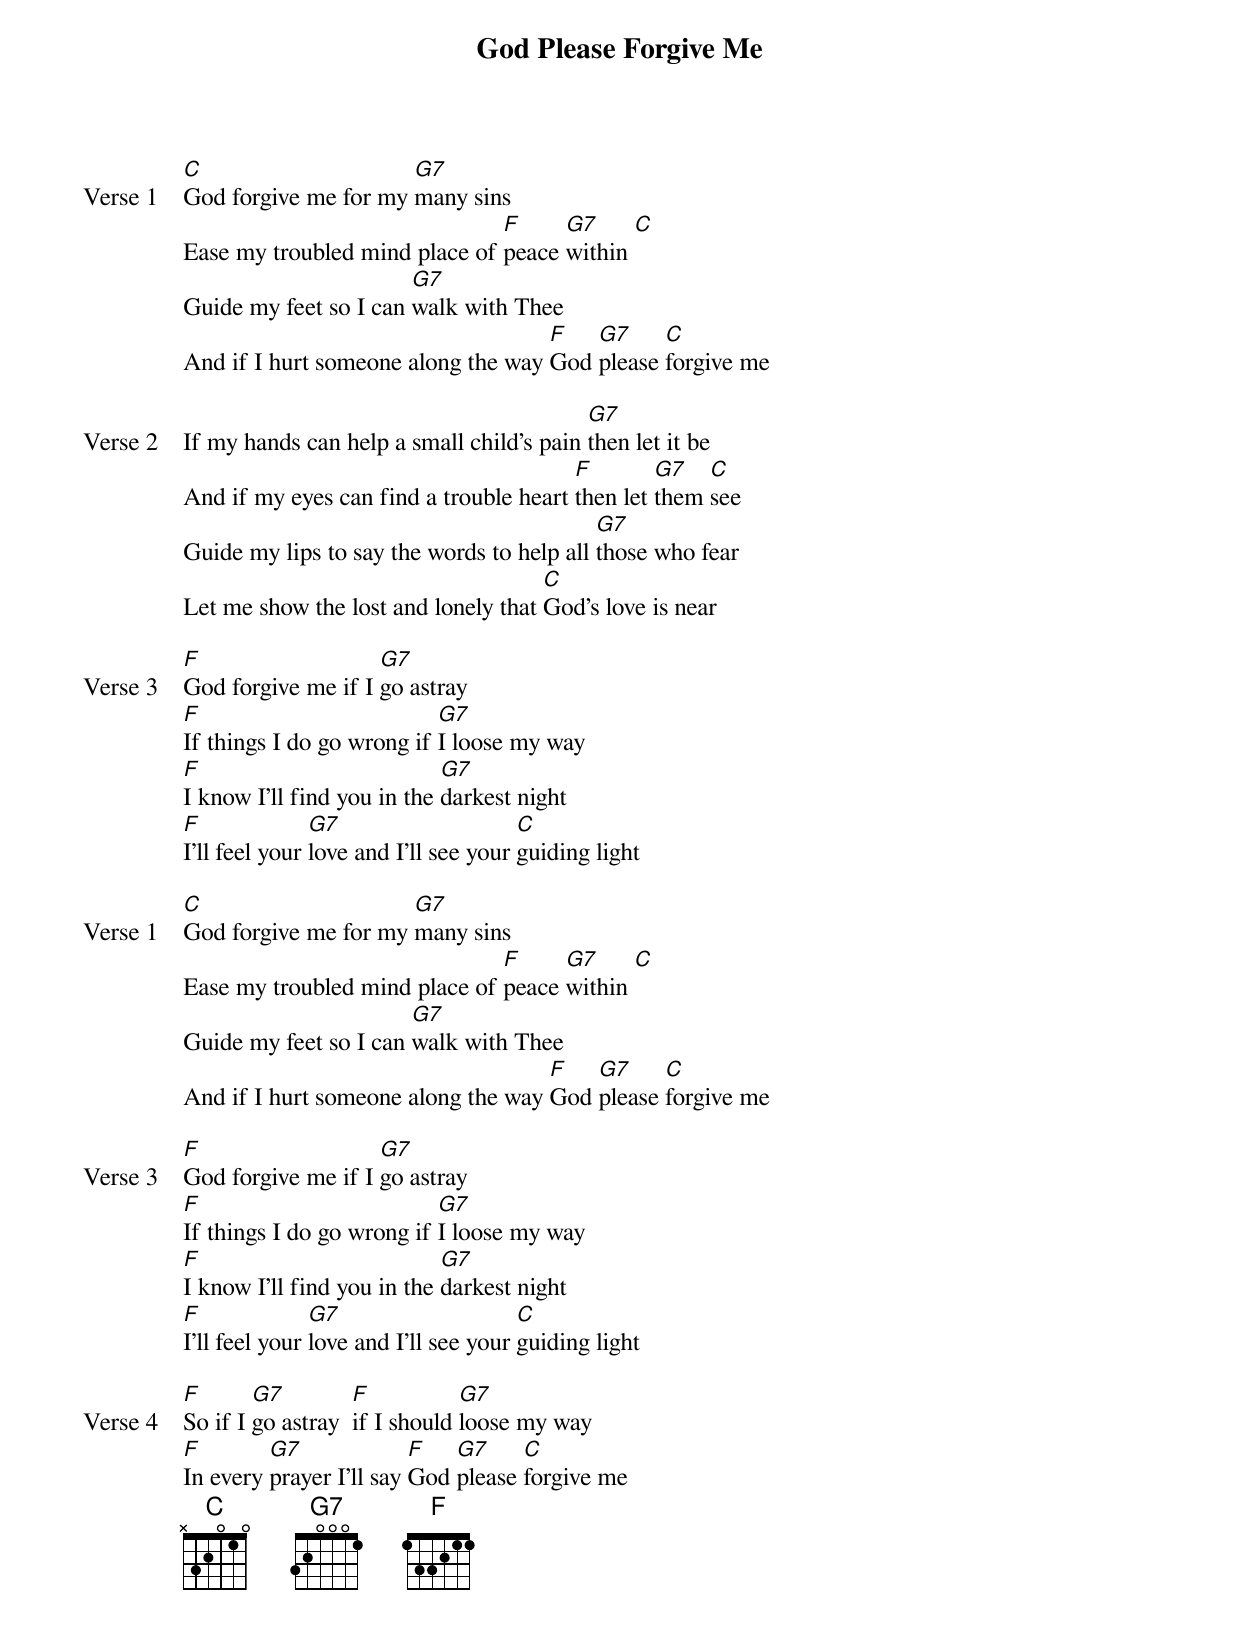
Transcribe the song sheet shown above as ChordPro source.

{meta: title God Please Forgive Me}
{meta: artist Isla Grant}
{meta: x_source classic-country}
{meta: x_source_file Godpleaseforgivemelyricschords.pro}
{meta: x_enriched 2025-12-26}

{start_of_verse: Verse 1}
[C]God forgive me for my [G7]many sins
Ease my troubled mind place of [F]peace [G7]within [C]
Guide my feet so I can [G7]walk with Thee
And if I hurt someone along the way [F]God [G7]please [C]forgive me
{end_of_verse}

{start_of_verse: Verse 2}
If my hands can help a small child's pain [G7]then let it be
And if my eyes can find a trouble heart [F]then let [G7]them [C]see
Guide my lips to say the words to help all [G7]those who fear
Let me show the lost and lonely that [C]God's love is near
{end_of_verse}

{start_of_verse: Verse 3}
[F]God forgive me if I [G7]go astray
[F]If things I do go wrong if [G7]I loose my way
[F]I know I'll find you in the [G7]darkest night
[F]I’ll feel your [G7]love and I’ll see your [C]guiding light
{end_of_verse}

{start_of_verse: Verse 1}
[C]God forgive me for my [G7]many sins
Ease my troubled mind place of [F]peace [G7]within [C]
Guide my feet so I can [G7]walk with Thee
And if I hurt someone along the way [F]God [G7]please [C]forgive me
{end_of_verse}

{start_of_verse: Verse 3}
[F]God forgive me if I [G7]go astray
[F]If things I do go wrong if [G7]I loose my way
[F]I know I'll find you in the [G7]darkest night
[F]I’ll feel your [G7]love and I’ll see your [C]guiding light
{end_of_verse}

{start_of_verse: Verse 4}
[F]So if I [G7]go astray  [F]if I should [G7]loose my way
[F]In every [G7]prayer I'll say [F]God [G7]please [C]forgive me
{end_of_verse}
